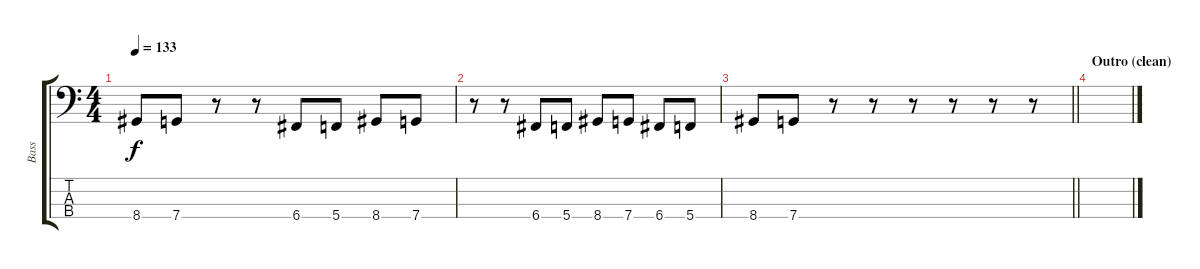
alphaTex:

\track ("Bass" "Bass") {instrument electricbassfinger}
\staff {score tabs}
\tuning (F2 C2 G1 C1) {hide}
\ts (4 4)
\tempo 133
\clef f4
\ks c
8.4.8{dy f} 7.4.8 r.8 r.8 6.4.8 5.4.8 8.4.8 7.4.8 |
r.8 r.8 6.4.8 5.4.8 8.4.8 7.4.8 6.4.8 5.4.8 |
\barLineRight lightlight
8.4.8 7.4.8 r.8 r.8 r.8 r.8 r.8 r.8 |
\section ("" "Outro (clean)")
